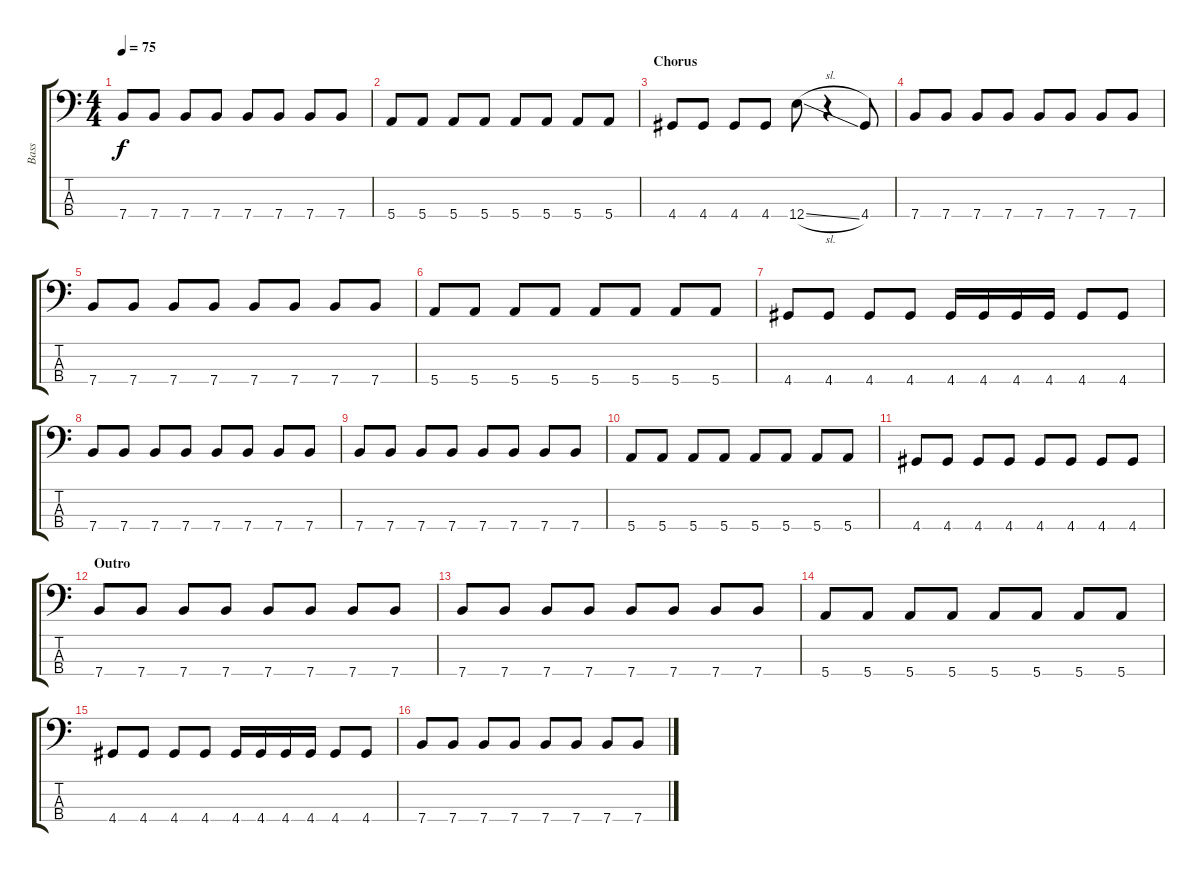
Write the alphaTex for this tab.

\track ("Bass" "Bass") {instrument electricbassfinger}
\staff {score tabs}
\tuning (G2 D2 A1 E1) {hide}
\ts (4 4)
\tempo 75
\clef f4
\ks c
7.4.8{dy f} 7.4.8 7.4.8 7.4.8 7.4.8 7.4.8 7.4.8 7.4.8 |
5.4.8 5.4.8 5.4.8 5.4.8 5.4.8 5.4.8 5.4.8 5.4.8 |
\section ("" "Chorus")
4.4.8 4.4.8 4.4.8 4.4.8 12.4{sl}.8 r.4 4.4.8 |
7.4.8 7.4.8 7.4.8 7.4.8 7.4.8 7.4.8 7.4.8 7.4.8 |
7.4.8 7.4.8 7.4.8 7.4.8 7.4.8 7.4.8 7.4.8 7.4.8 |
5.4.8 5.4.8 5.4.8 5.4.8 5.4.8 5.4.8 5.4.8 5.4.8 |
4.4.8 4.4.8 4.4.8 4.4.8 4.4.16 4.4.16 4.4.16 4.4.16 4.4.8 4.4.8 |
7.4.8 7.4.8 7.4.8 7.4.8 7.4.8 7.4.8 7.4.8 7.4.8 |
7.4.8 7.4.8 7.4.8 7.4.8 7.4.8 7.4.8 7.4.8 7.4.8 |
5.4.8 5.4.8 5.4.8 5.4.8 5.4.8 5.4.8 5.4.8 5.4.8 |
4.4.8 4.4.8 4.4.8 4.4.8 4.4.8 4.4.8 4.4.8 4.4.8 |
\section ("" "Outro")
7.4.8 7.4.8 7.4.8 7.4.8 7.4.8 7.4.8 7.4.8 7.4.8 |
7.4.8 7.4.8 7.4.8 7.4.8 7.4.8 7.4.8 7.4.8 7.4.8 |
5.4.8 5.4.8 5.4.8 5.4.8 5.4.8 5.4.8 5.4.8 5.4.8 |
4.4.8 4.4.8 4.4.8 4.4.8 4.4.16 4.4.16 4.4.16 4.4.16 4.4.8 4.4.8 |
7.4.8 7.4.8 7.4.8 7.4.8 7.4.8 7.4.8 7.4.8 7.4.8
